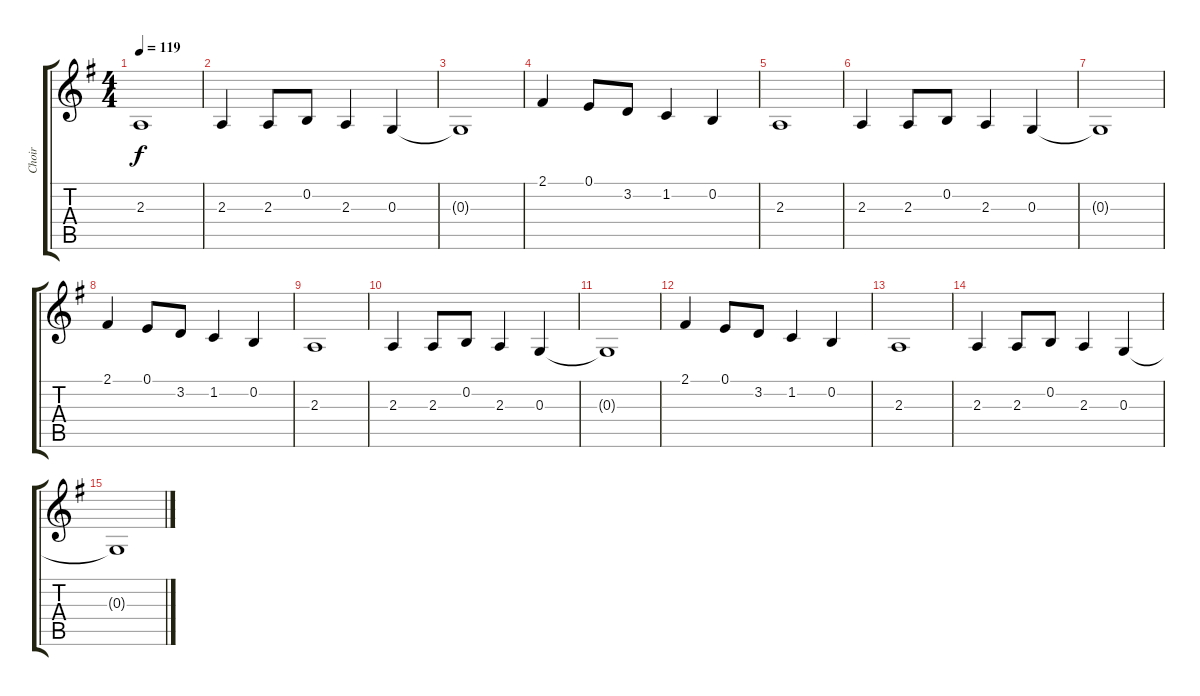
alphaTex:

\track ("Choir" "Choir") {instrument accordion}
\staff {score tabs}
\tuning (E4 B3 G3 D3 A2 E2) {hide}
\ts (4 4)
\tempo 119
\clef g2
\ks g
2.3.1{dy f} |
2.3.4 2.3.8 0.2.8 2.3.4 0.3.4 |
0.3{t}.1 |
2.1.4 0.1.8 3.2.8 1.2.4 0.2.4 |
2.3.1 |
2.3.4 2.3.8 0.2.8 2.3.4 0.3.4 |
0.3{t}.1 |
2.1.4 0.1.8 3.2.8 1.2.4 0.2.4 |
2.3.1 |
2.3.4 2.3.8 0.2.8 2.3.4 0.3.4 |
0.3{t}.1 |
2.1.4 0.1.8 3.2.8 1.2.4 0.2.4 |
2.3.1 |
2.3.4 2.3.8 0.2.8 2.3.4 0.3.4{volume 0} |
0.3{t}.1
